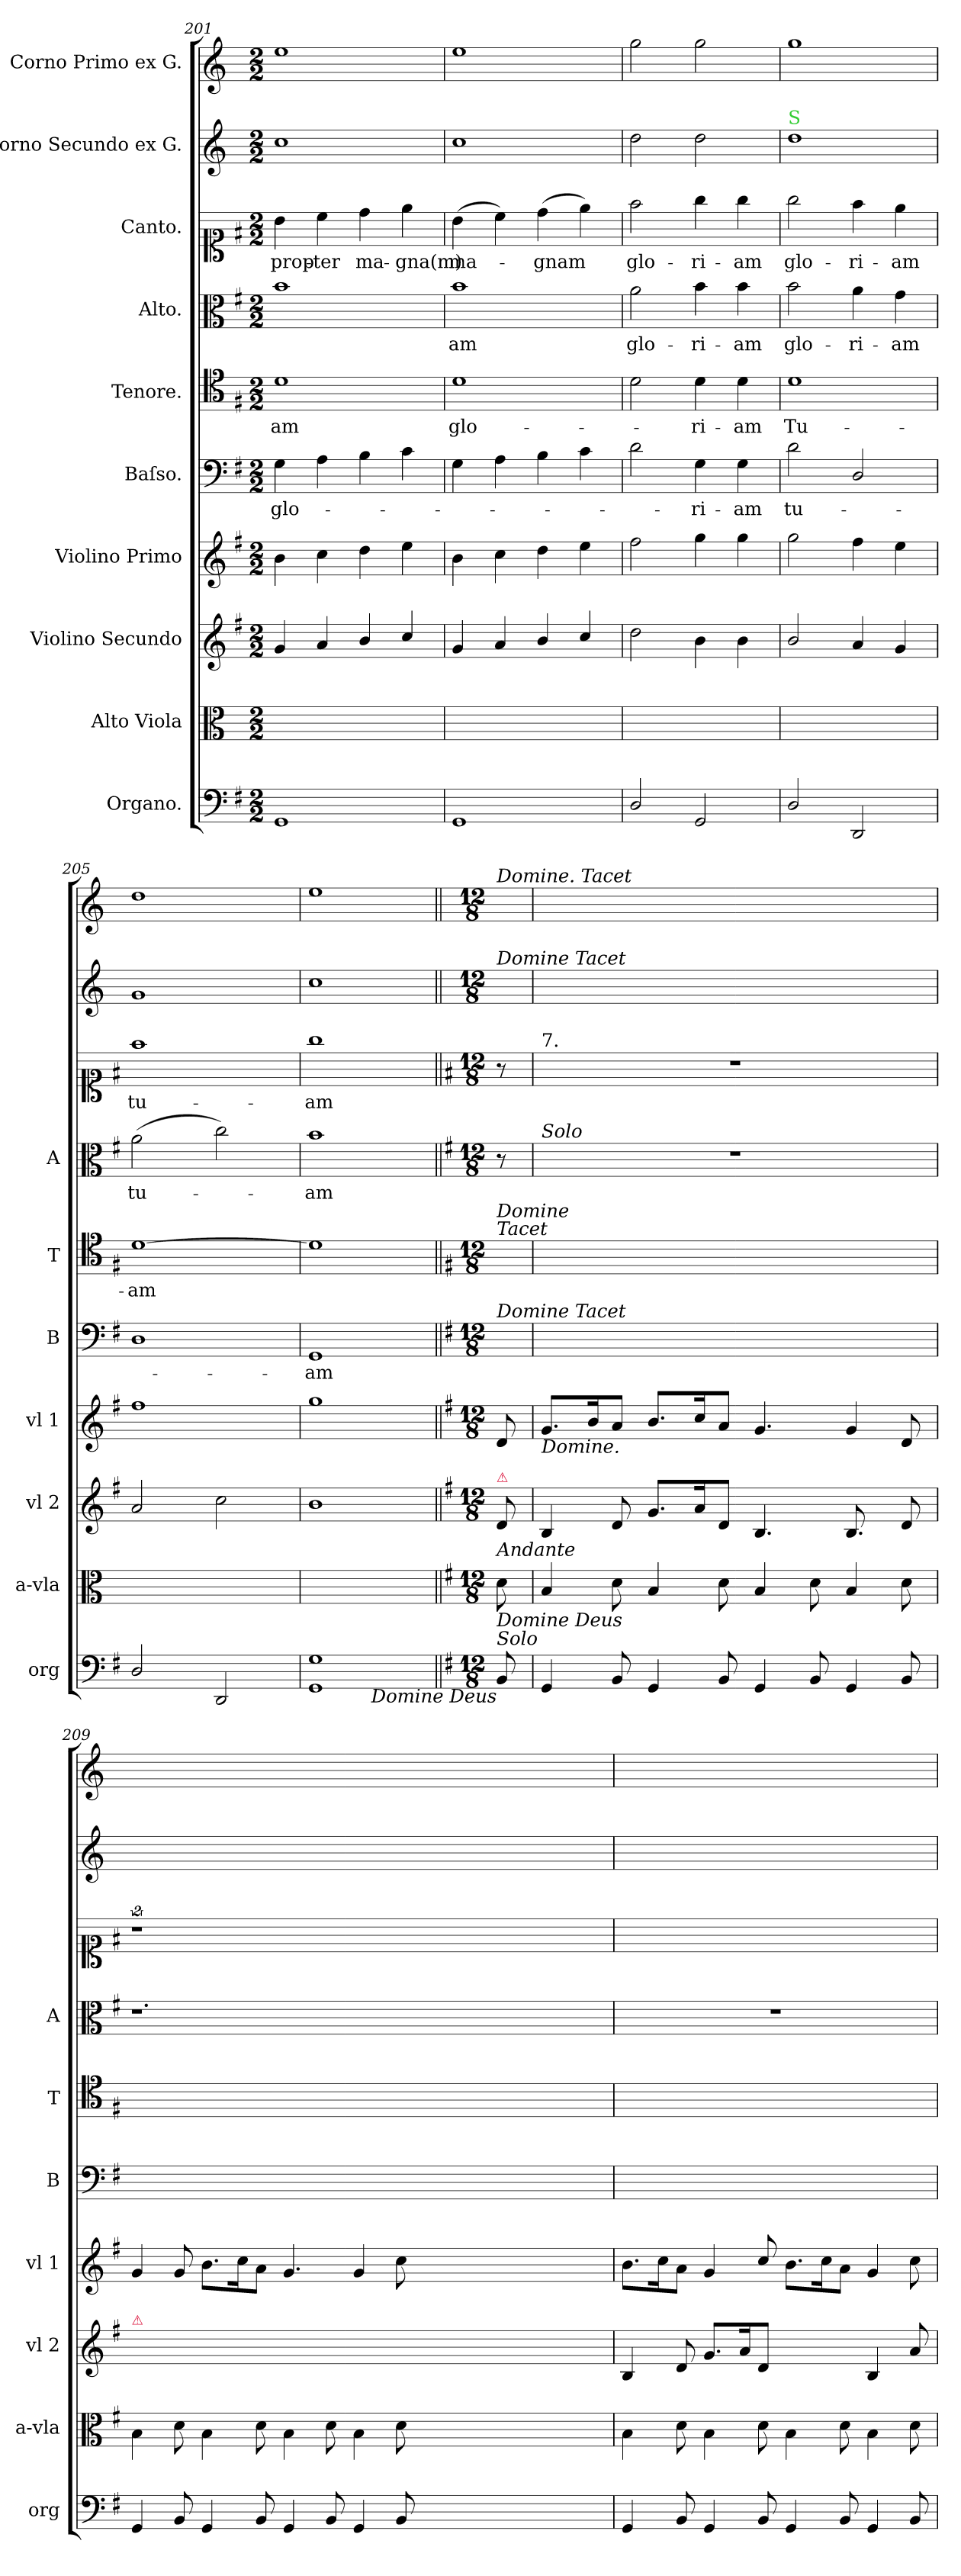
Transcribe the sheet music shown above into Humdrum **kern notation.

**kern	**dynam	**kern	**kern	**kern	**kern	**text	**kern	**text	**kern	**text	**kern	**text	**kern	**kern
*part10	*part10	*part9	*part8	*part7	*part6	*part6	*part5	*part5	*part4	*part4	*part3	*part3	*part2	*part1
*staff10	*staff10	*staff9	*staff8	*staff7	*staff6	*staff6	*staff5	*staff5	*staff4	*staff4	*staff3	*staff3	*staff2	*staff1
*I"Organo.	*	*I"Alto Viola	*I"Violino Secundo	*I"Violino Primo	*I"Baſso.	*	*I"Tenore.	*	*I"Alto.	*	*I"Canto.	*	*I"Corno Secundo ex G.	*I"Corno Primo ex G.
*I'org	*	*I'a-vla	*I'vl 2	*I'vl 1	*I'B	*	*I'T	*	*I'A	*	*	*	*	*
*clefF4	*	*clefC3	*clefG2	*clefG2	*clefF4	*	*clefC4	*	*clefC3	*	*clefC1	*	*clefG2	*clefG2
*	*	*	*	*	*	*	*	*	*	*	*	*	*ITrd3c5	*ITrd3c5
*k[f#]	*	*k[]	*k[f#]	*k[f#]	*k[f#]	*	*k[f#]	*	*k[f#]	*	*k[f#]	*	*	*
*M2/2	*	*M2/2	*M2/2	*M2/2	*M2/2	*	*M2/2	*	*M2/2	*	*M2/2	*	*M2/2	*M2/2
=201	=201	=201	=201	=201	=201	=201	=201	=201	=201	=201	=201	=201	=201	=201
1GG	.	1ryy	4g/	4b\	4G\	glo-	1d	-am	1b	.	4b\	prop-	1g	1b
.	.	.	4a/	4cc\	4A\	.	.	.	.	.	4cc\	-ter	.	.
.	.	.	4b/	4dd\	4B\	.	.	.	.	.	4dd\	ma-	.	.
.	.	.	4cc/	4ee\	4c\	.	.	.	.	.	4ee\	-gna(m)	.	.
=202	=202	=202	=202	=202	=202	=202	=202	=202	=202	=202	=202	=202	=202	=202
1GG	.	1ryy	4g/	4b\	4G\	.	1d	glo-	1b	-am	(4b\	ma-	1g	1b
.	.	.	4a/	4cc\	4A\	.	.	.	.	.	4cc\)	.	.	.
.	.	.	4b/	4dd\	4B\	.	.	.	.	.	(4dd\	-gnam	.	.
.	.	.	4cc/	4ee\	4c\	.	.	.	.	.	4ee\)	.	.	.
=203	=203	=203	=203	=203	=203	=203	=203	=203	=203	=203	=203	=203	=203	=203
2D/	.	1ryy	2dd\	2ff#\	2d\	.	2d\	.	2a\	glo-	2ff#\	glo-	2a\	2dd\
2GG/	.	.	4b\	4gg\	4G\	-ri-	4d\	-ri-	4b\	-ri-	4gg\	-ri-	2a\	2dd\
.	.	.	4b\	4gg\	4G\	-am	4d\	-am	4b\	-am	4gg\	-am	.	.
=204	=204	=204	=204	=204	=204	=204	=204	=204	=204	=204	=204	=204	=204	=204
!	!	!	!	!	!	!	!	!	!	!	!	!	!LO:TX:a:color=limegreen:t=S	!
!	!	!	!	!	!	!	!	!	!	!LO:LY:i	!	!LO:LY:i	!	!
2D/	.	1ryy	2b/	2gg\	2d\	tu-	1d	Tu-	2b\	glo-	2gg\	glo-	1a	1dd
!	!	!	!	!	!	!	!	!	!	!LO:LY:i	!	!LO:LY:i	!	!
2DD/	.	.	4a/	4ff#\	2D/	.	.	.	4a\	-ri-	4ff#\	-ri-	.	.
!	!	!	!	!	!	!	!	!	!	!LO:LY:i	!	!LO:LY:i	!	!
.	.	.	4g/	4ee\	.	.	.	.	4g\	-am	4ee\	-am	.	.
=205	=205	=205	=205	=205	=205	=205	=205	=205	=205	=205	=205	=205	=205	=205
2D/	.	1ryy	2a/	1ff#	1D	.	[1d	-am	(2a\	tu-	1ff#	tu-	1d	1a
2DD/	.	.	2cc\	.	.	.	.	.	2cc\)	.	.	.	.	.
=206	=206	=206	=206	=206	=206	=206	=206	=206	=206	=206	=206	=206	=206	=206
1GG 1G	.	1ryy	1b	1gg	1GG	-am	1d]	.	1b	-am	1gg	-am	1g	1b
=207||	=207||	=207||	=207||	=207||	=207||	=207||	=207||	=207||	=207||	=207||	=207||	=207||	=207||	=207||
*k[f#]	*	*k[f#]	*k[f#]	*k[f#]	*k[f#]	*	*k[f#]	*	*k[f#]	*	*	*	*	*
*M12/8	*	*M12/8	*M12/8	*M12/8	*M12/8	*	*M12/8	*	*M12/8	*	*M12/8	*	*M12/8	*M12/8
!	!	!	!	!	!	!	!	!	!	!	!	!	!	!LO:TX:a:i:t=Domine. Tacet
!	!	!	!	!	!	!	!	!	!	!	!	!	!LO:TX:a:i:t=Domine Tacet	!
!	!	!	!	!	!	!	!LO:TX:a:i:t=Domine\nTacet	!	!	!	!	!	!	!
!	!	!	!	!	!LO:TX:a:i:t=Domine Tacet	!	!	!	!	!	!	!	!	!
!	!	!	!LO:TX:a:color=crimson:t=⚠	!	!	!	!	!	!	!	!	!	!	!
!	!	!LO:TX:b:i:t=Domine Deus	!	!	!	!	!	!	!	!	!	!	!	!
!	!	!LO:TX:a:i:t=Andante	!	!	!	!	!	!	!	!	!	!	!	!
!LO:TX:a:i:t=Solo	!	!	!	!	!	!	!	!	!	!	!	!	!	!
!LO:TX:b:i:rj:t=Domine Deus	!	!	!	!	!	!	!	!	!	!	!	!	!	!
8BB/	.	8d\	8d/	8d/	8ryy	.	8ryy	.	8r	.	8r	.	8ryy	8ryy
=208	=208	=208	=208	=208	=208	=208	=208	=208	=208	=208	=208	=208	=208	=208
!	!	!	!	!	!	!	!	!	!	!	!LO:TX:a:t=7.	!	!	!
!	!	!	!	!	!	!	!	!	!LO:TX:a:i:t=Solo	!	!	!	!	!
!	!	!	!	!LO:TX:b:i:t=Domine.	!	!	!	!	!	!	!	!	!	!
4GG/	.	4B/	4B/	8.g/L	1.ryy	.	1.ryy	.	1.r	.	1.r	.	1.ryy	1.ryy
.	.	.	.	16b/K	.	.	.	.	.	.	.	.	.	.
8BB/	.	8d\	8d/	8a/J	.	.	.	.	.	.	.	.	.	.
4GG/	.	4B/	8.g/L	8.b/L	.	.	.	.	.	.	.	.	.	.
.	.	.	16a/K	16cc/K	.	.	.	.	.	.	.	.	.	.
8BB/	.	8d\	8d/J	8a/J	.	.	.	.	.	.	.	.	.	.
4GG/	.	4B/	4.B/	4.g/	.	.	.	.	.	.	.	.	.	.
8BB/	.	8d\	.	.	.	.	.	.	.	.	.	.	.	.
!	!	!	!LO:N:vis=8.	!	!	!	!	!	!	!	!	!	!	!
4GG/	.	4B/	4B/	4g/	.	.	.	.	.	.	.	.	.	.
8BB/	.	8d\	8d/	8d/	.	.	.	.	.	.	.	.	.	.
=209	=209	=209	=209	=209	=209	=209	=209	=209	=209	=209	=209	=209	=209	=209
!	!	!	!LO:TX:a:color=crimson:t=⚠	!	!	!	!	!	!	!	!	!	!	!
4GG/	.	4B\	4B/yy	4g/	1.ryy	.	1.ryy	.	1.r	.	2%9r	.	1.ryy	1.ryy
8BB/	.	8d\	8d/yy	8g/	.	.	.	.	.	.	.	.	.	.
4GG/	.	4B\	8.g/Lyy	8.b\L	.	.	.	.	.	.	.	.	.	.
.	.	.	16a/Kyy	16cc\K	.	.	.	.	.	.	.	.	.	.
8BB/	.	8d\	8d/Jyy	8a\J	.	.	.	.	.	.	.	.	.	.
4GG/	.	4B\	4.B/yy	4.g/	.	.	.	.	.	.	.	.	.	.
8BB/	.	8d\	.	.	.	.	.	.	.	.	.	.	.	.
4GG/	.	4B\	4B/yy	4g/	.	.	.	.	.	.	.	.	.	.
8BB/	.	8d\	8d/yy	8cc\	.	.	.	.	.	.	.	.	.	.
0.ryy	.	0.ryy	0.ryy	0.ryy	0.ryy	.	0.ryy	.	0.ryy	.	.	.	0.ryy	0.ryy
=210	=210	=210	=210	=210	=210	=210	=210	=210	=210	=210	=210	=210	=210	=210
!	!LO:DY:b	!	!	!	!	!	!	!	!LO:N:vis=1	!	!	!	!	!
4GG/	pia	4B\	4B/	8.b\L	1.ryy	.	1.ryy	.	1.r	.	1.ryy	.	1.ryy	1.ryy
.	.	.	.	16cc\K	.	.	.	.	.	.	.	.	.	.
8BB/	.	8d\	8d/	8a\J	.	.	.	.	.	.	.	.	.	.
4GG/	.	4B\	8.g/L	4g/	.	.	.	.	.	.	.	.	.	.
.	.	.	16a/K	.	.	.	.	.	.	.	.	.	.	.
8BB/	.	8d\	8d/J	8cc/	.	.	.	.	.	.	.	.	.	.
4GG/	.	4B\	4.B/yy	8.b\L	.	.	.	.	.	.	.	.	.	.
.	.	.	.	16cc\K	.	.	.	.	.	.	.	.	.	.
8BB/	.	8d\	.	8a\J	.	.	.	.	.	.	.	.	.	.
4GG/	.	4B\	4B/	4g/	.	.	.	.	.	.	.	.	.	.
8BB/	.	8d\	8a/	8cc\	.	.	.	.	.	.	.	.	.	.
=	=	=	=	=	=	=	=	=	=	=	=	=	=	=
*-	*-	*-	*-	*-	*-	*-	*-	*-	*-	*-	*-	*-	*-	*-
